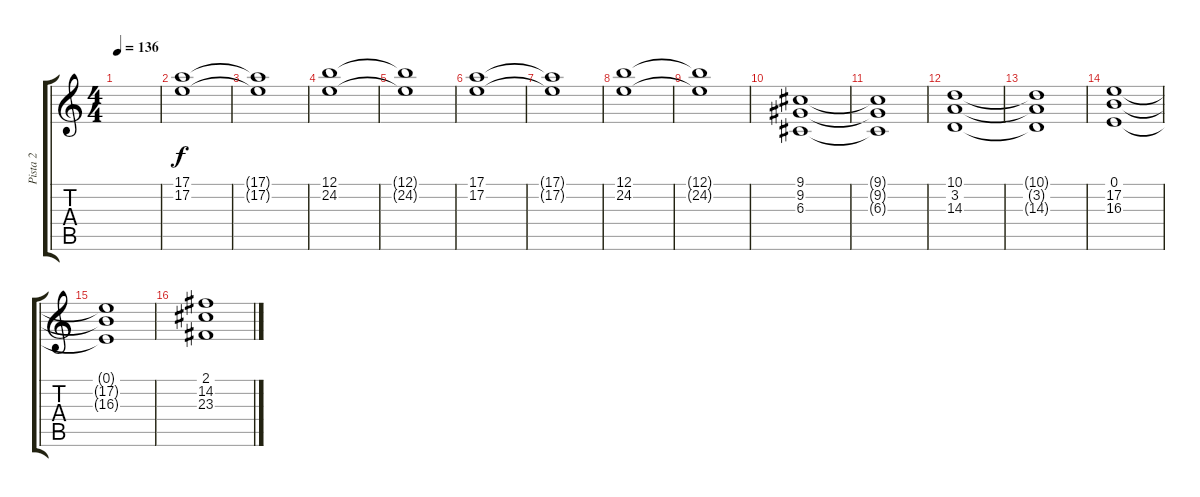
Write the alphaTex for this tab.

\track ("Pista 2" "Pista 2") {instrument drawbarorgan}
\staff {score tabs}
\tuning (E4 B3 G3 D3 A2 E2) {hide}
\ts (4 4)
\tempo 136
\clef g2
\ks c
|
(17.1 17.2).1 |
(17.1{t} 17.2{t}).1 |
(12.1 24.2).1 |
(12.1{t} 24.2{t}).1 |
(17.1 17.2).1 |
(17.1{t} 17.2{t}).1 |
(12.1 24.2).1 |
(12.1{t} 24.2{t}).1 |
(9.1 9.2 6.3).1 |
(9.1{t} 9.2{t} 6.3{t}).1 |
(10.1 3.2 14.3).1 |
(10.1{t} 3.2{t} 14.3{t}).1 |
(0.1 17.2 16.3).1 |
(0.1{t} 17.2{t} 16.3{t}).1 |
(2.1 14.2 23.3).1
